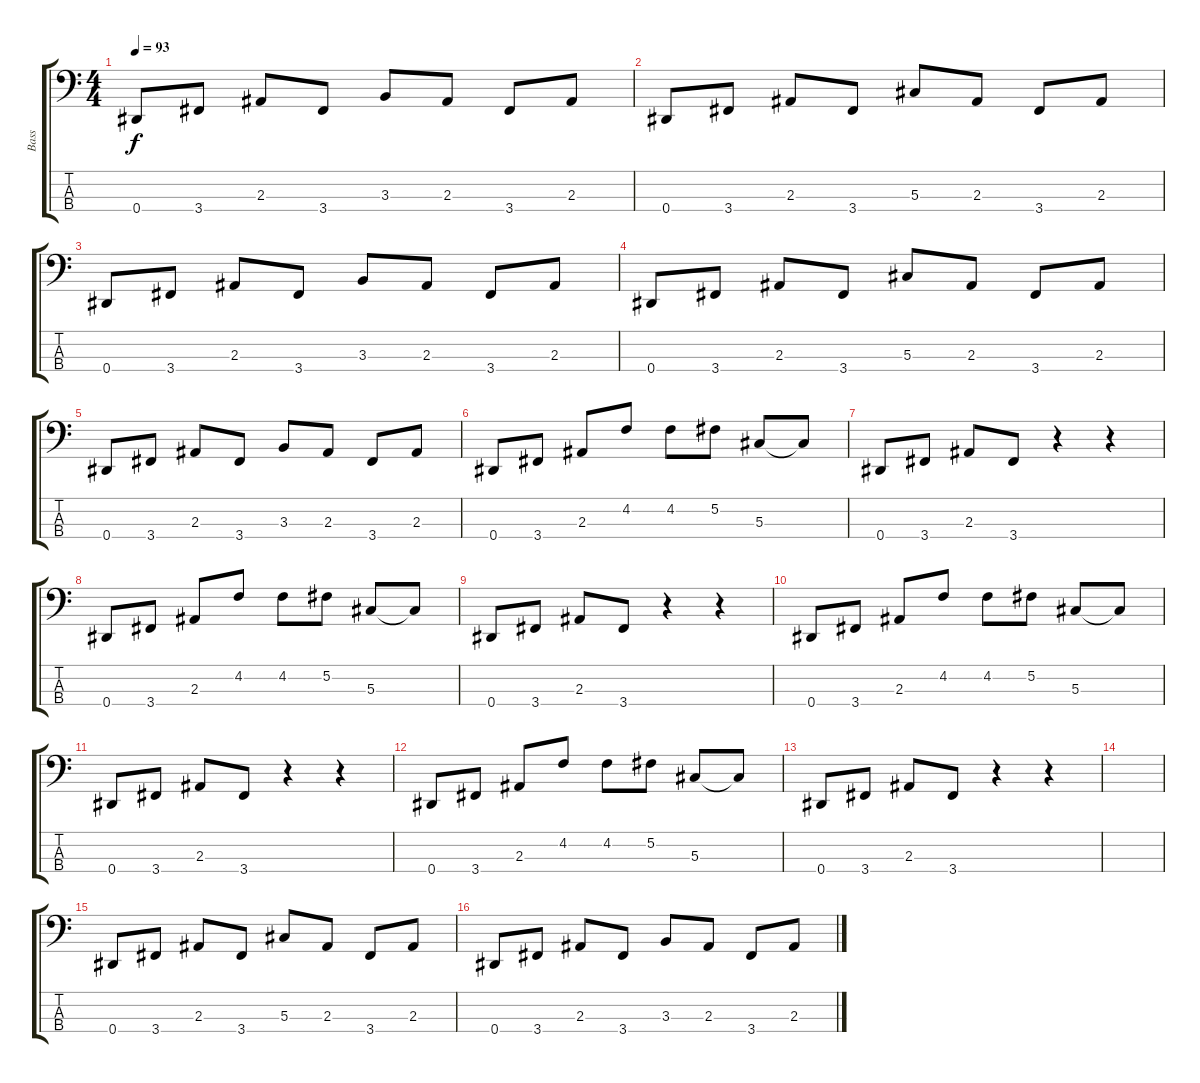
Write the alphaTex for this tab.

\track ("Bass" "Bass") {instrument electricbasspick}
\staff {score tabs}
\tuning (Gb2 Db2 Ab1 Eb1) {hide}
\ts (4 4)
\tempo 93
\clef f4
\ks c
0.4.8{dy f} 3.4.8 2.3.8 3.4.8 3.3.8 2.3.8 3.4.8 2.3.8 |
0.4.8 3.4.8 2.3.8 3.4.8 5.3.8 2.3.8 3.4.8 2.3.8 |
0.4.8 3.4.8 2.3.8 3.4.8 3.3.8 2.3.8 3.4.8 2.3.8 |
0.4.8 3.4.8 2.3.8 3.4.8 5.3.8 2.3.8 3.4.8 2.3.8 |
0.4.8 3.4.8 2.3.8 3.4.8 3.3.8 2.3.8 3.4.8 2.3.8 |
0.4.8 3.4.8 2.3.8 4.2.8 4.2.8 5.2.8 5.3.8 5.3{t}.8 |
0.4.8 3.4.8 2.3.8 3.4.8 r.4 r.4 |
0.4.8 3.4.8 2.3.8 4.2.8 4.2.8 5.2.8 5.3.8 5.3{t}.8 |
0.4.8 3.4.8 2.3.8 3.4.8 r.4 r.4 |
0.4.8 3.4.8 2.3.8 4.2.8 4.2.8 5.2.8 5.3.8 5.3{t}.8 |
0.4.8 3.4.8 2.3.8 3.4.8 r.4 r.4 |
0.4.8 3.4.8 2.3.8 4.2.8 4.2.8 5.2.8 5.3.8 5.3{t}.8 |
0.4.8 3.4.8 2.3.8 3.4.8 r.4 r.4 |
|
0.4.8 3.4.8 2.3.8 3.4.8 5.3.8 2.3.8 3.4.8 2.3.8 |
0.4.8 3.4.8 2.3.8 3.4.8 3.3.8 2.3.8 3.4.8 2.3.8
